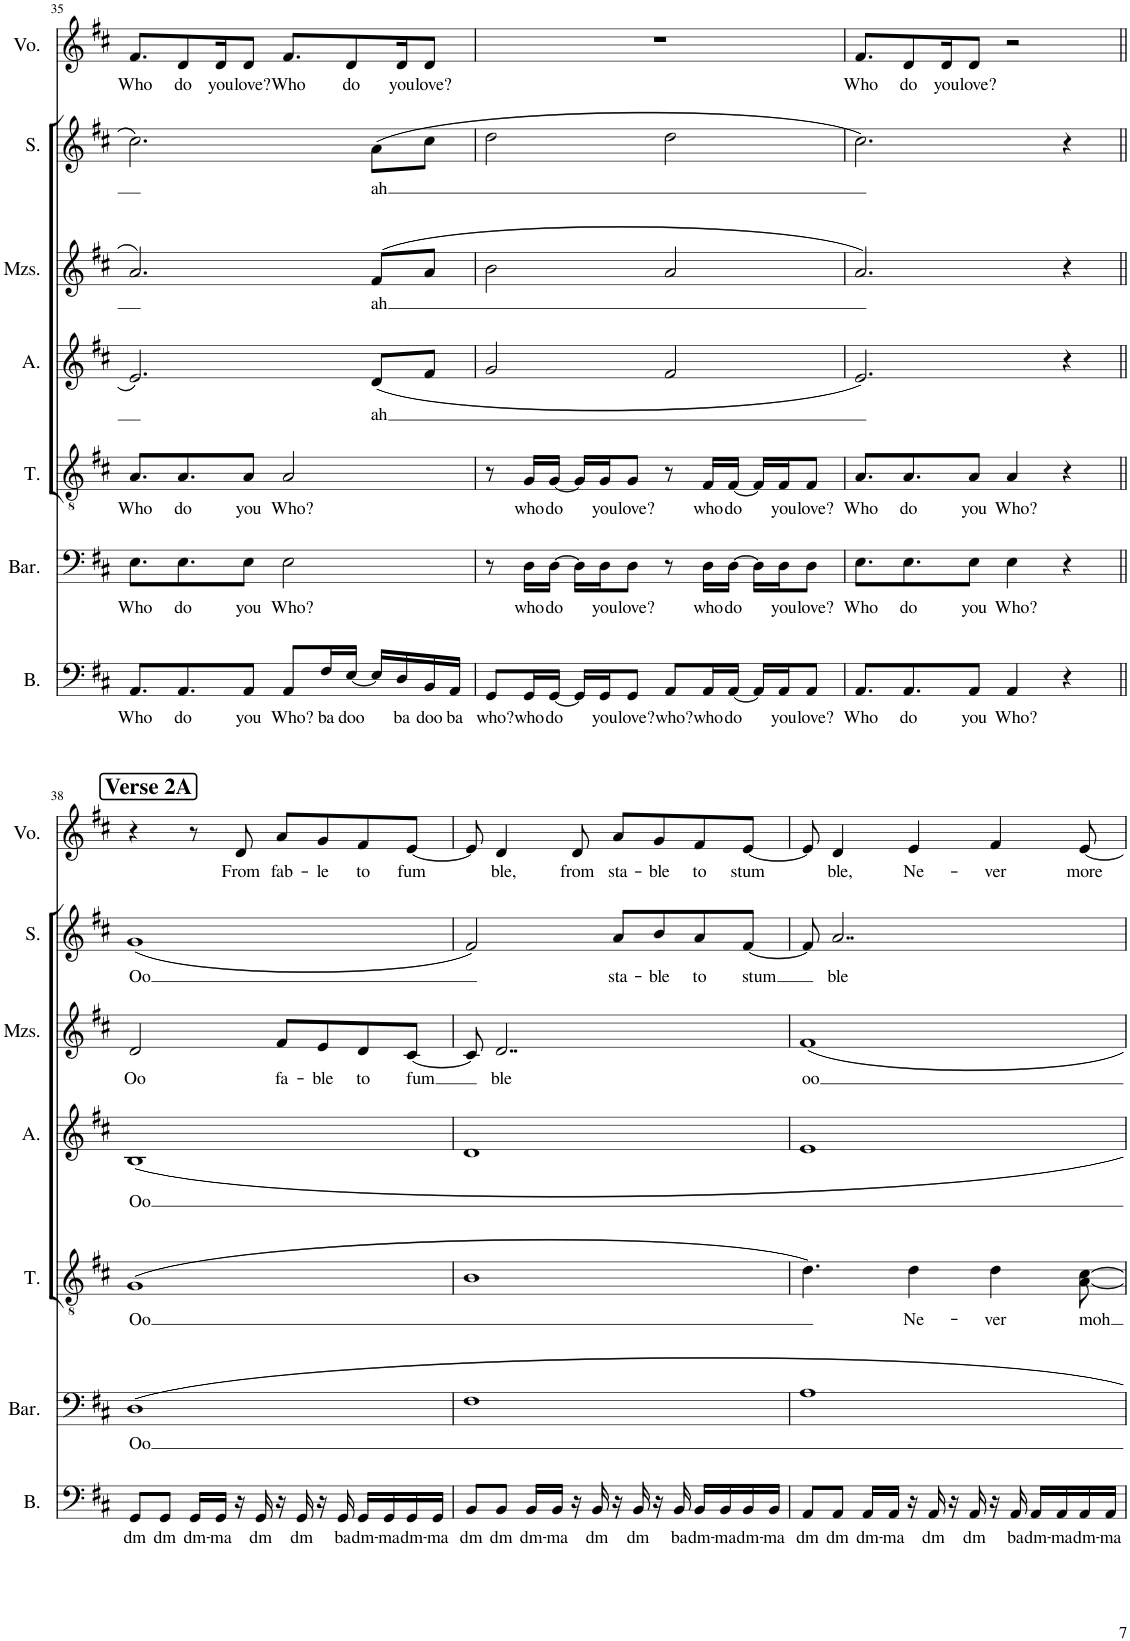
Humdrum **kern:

**kern	**text	**kern	**text	**kern	**text	**kern	**text	**kern	**text	**kern	**text	**kern	**text
*part7	*part7	*part6	*part6	*part5	*part5	*part4	*part4	*part3	*part3	*part2	*part2	*part1	*part1
*staff7	*staff7	*staff6	*staff6	*staff5	*staff5	*staff4	*staff4	*staff3	*staff3	*staff2	*staff2	*staff1	*staff1
*I"Bass	*	*I"Baritone	*	*I"Tenor	*	*I"Alto	*	*I"Mezzo-soprano	*	*I"Soprano	*	*I"Solo	*
*I'B.	*	*I'Bar.	*	*I'T.	*	*I'A.	*	*I'Mzs.	*	*I'S.	*	*	*
!!LO:PB:g=z
*clefF4	*	*clefF4	*	*clefGv2	*	*clefG2	*	*clefG2	*	*clefG2	*	*clefG2	*
*k[f#c#]	*	*k[f#c#]	*	*k[f#c#]	*	*k[f#c#]	*	*k[f#c#]	*	*k[f#c#]	*	*k[f#c#]	*
*M4/4	*	*M4/4	*	*M4/4	*	*M4/4	*	*M4/4	*	*M4/4	*	*M4/4	*
=35	=35	=35	=35	=35	=35	=35	=35	=35	=35	=35	=35	=35	=35
!	!LO:LY:b	!	!LO:LY:b	!	!LO:LY:b	!	!	!	!	!	!	!	!LO:LY:b
8.AA/L	Who	8.E\L	Who	8.A/L	Who	2.e/	.	2.a/	.	2.cc#\	.	8.f#/L	Who
!	!LO:LY:b	!	!LO:LY:b	!	!LO:LY:b	!	!	!	!	!	!	!	!LO:LY:b
8.AA/	do	8.E\	do	8.A/	do	.	.	.	.	.	.	8d/	do
!	!	!	!	!	!	!	!	!	!	!	!	!	!LO:LY:b
.	.	.	.	.	.	.	.	.	.	.	.	16d/K	you
!	!LO:LY:b	!	!LO:LY:b	!	!LO:LY:b	!	!	!	!	!	!	!	!LO:LY:b
8AA/J	you	8E\J	you	8A/J	you	.	.	.	.	.	.	8d/J	love?
!	!LO:LY:b	!	!LO:LY:b	!	!LO:LY:b	!	!	!	!	!	!	!	!LO:LY:b
8AA/L	Who?	2E\	Who?	2A/	Who?	.	.	.	.	.	.	8.f#/L	Who
!	!LO:LY:b	!	!	!	!	!	!	!	!	!	!	!	!
16F#/L	ba	.	.	.	.	.	.	.	.	.	.	.	.
!	!LO:LY:b	!	!	!	!	!	!	!	!	!	!	!	!LO:LY:b
[16E/JJ	doo	.	.	.	.	.	.	.	.	.	.	8d/	do
!	!	!	!	!	!	!	!LO:LY:b	!	!LO:LY:b	!	!LO:LY:b	!	!
16E/LL]	.	.	.	.	.	(8d/L	ah	(8f#/L	ah	(8a\L	ah	.	.
!	!LO:LY:b	!	!	!	!	!	!	!	!	!	!	!	!LO:LY:b
16D/	ba	.	.	.	.	.	.	.	.	.	.	16d/K	you
!	!LO:LY:b	!	!	!	!	!	!	!	!	!	!	!	!LO:LY:b
16BB/	doo	.	.	.	.	8f#/J	.	8a/J	.	8cc#\J	.	8d/J	love?
!	!LO:LY:b	!	!	!	!	!	!	!	!	!	!	!	!
16AA/JJ	ba	.	.	.	.	.	.	.	.	.	.	.	.
=36	=36	=36	=36	=36	=36	=36	=36	=36	=36	=36	=36	=36	=36
!	!LO:LY:b	!	!	!	!	!	!	!	!	!	!	!	!
8GG/L	who?	8r	.	8r	.	2g/	.	2b\	.	2dd\	.	1r	.
!	!LO:LY:b	!	!LO:LY:b	!	!LO:LY:b	!	!	!	!	!	!	!	!
16GG/L	who	16D\LL	who	16G/LL	who	.	.	.	.	.	.	.	.
!	!LO:LY:b	!	!LO:LY:b	!	!LO:LY:b	!	!	!	!	!	!	!	!
[16GG/JJ	do	[16D\JJ	do	[16G/JJ	do	.	.	.	.	.	.	.	.
16GG/LL]	.	16D\LL]	.	16G/LL]	.	.	.	.	.	.	.	.	.
!	!LO:LY:b	!	!LO:LY:b	!	!LO:LY:b	!	!	!	!	!	!	!	!
16GG/J	you	16D\J	you	16G/J	you	.	.	.	.	.	.	.	.
!	!LO:LY:b	!	!LO:LY:b	!	!LO:LY:b	!	!	!	!	!	!	!	!
8GG/J	love?	8D\J	love?	8G/J	love?	.	.	.	.	.	.	.	.
!	!LO:LY:b	!	!	!	!	!	!	!	!	!	!	!	!
8AA/L	who?	8r	.	8r	.	2f#/	.	2a/	.	2dd\	.	.	.
!	!LO:LY:b	!	!LO:LY:b	!	!LO:LY:b	!	!	!	!	!	!	!	!
16AA/L	who	16D\LL	who	16F#/LL	who	.	.	.	.	.	.	.	.
!	!LO:LY:b	!	!LO:LY:b	!	!LO:LY:b	!	!	!	!	!	!	!	!
[16AA/JJ	do	[16D\JJ	do	[16F#/JJ	do	.	.	.	.	.	.	.	.
16AA/LL]	.	16D\LL]	.	16F#/LL]	.	.	.	.	.	.	.	.	.
!	!LO:LY:b	!	!LO:LY:b	!	!LO:LY:b	!	!	!	!	!	!	!	!
16AA/J	you	16D\J	you	16F#/J	you	.	.	.	.	.	.	.	.
!	!LO:LY:b	!	!LO:LY:b	!	!LO:LY:b	!	!	!	!	!	!	!	!
8AA/J	love?	8D\J	love?	8F#/J	love?	.	.	.	.	.	.	.	.
=37	=37	=37	=37	=37	=37	=37	=37	=37	=37	=37	=37	=37	=37
!	!LO:LY:b	!	!LO:LY:b	!	!LO:LY:b	!	!	!	!	!	!	!	!LO:LY:b
8.AA/L	Who	8.E\L	Who	8.A/L	Who	2.e/)	.	2.a/)	.	2.cc#\)	.	8.f#/L	Who
!	!LO:LY:b	!	!LO:LY:b	!	!LO:LY:b	!	!	!	!	!	!	!	!LO:LY:b
8.AA/	do	8.E\	do	8.A/	do	.	.	.	.	.	.	8d/	do
!	!	!	!	!	!	!	!	!	!	!	!	!	!LO:LY:b
.	.	.	.	.	.	.	.	.	.	.	.	16d/K	you
!	!LO:LY:b	!	!LO:LY:b	!	!LO:LY:b	!	!	!	!	!	!	!	!LO:LY:b
8AA/J	you	8E\J	you	8A/J	you	.	.	.	.	.	.	8d/J	love?
!	!LO:LY:b	!	!LO:LY:b	!	!LO:LY:b	!	!	!	!	!	!	!	!
4AA/	Who?	4E\	Who?	4A/	Who?	.	.	.	.	.	.	2r	.
4r	.	4r	.	4r	.	4r	.	4r	.	4r	.	.	.
!!LO:LB:g=z
!!LO:REH:place=s1:a:B:cj:fs=14:t=Verse 2A
=38||	=38||	=38||	=38||	=38||	=38||	=38||	=38||	=38||	=38||	=38||	=38||	=38||	=38||
!	!LO:LY:b	!	!LO:LY:b	!	!LO:LY:b	!	!LO:LY:b	!	!LO:LY:b	!	!LO:LY:b	!	!
8GG/L	dm	1D	Oo	(1G	Oo	1B	Oo	2d/	Oo	(1g	Oo	4r	.
!	!LO:LY:b	!	!	!	!	!	!	!	!	!	!	!	!
8GG/J	dm	.	.	.	.	.	.	.	.	.	.	.	.
!	!LO:LY:b	!	!	!	!	!	!	!	!	!	!	!	!
16GG/LL	dm-	.	.	.	.	.	.	.	.	.	.	8r	.
!	!LO:LY:b	!	!	!	!	!	!	!	!	!	!	!	!
16GG/JJ	-ma	.	.	.	.	.	.	.	.	.	.	.	.
!	!	!	!	!	!	!	!	!	!	!	!	!	!LO:LY:b
16r	.	.	.	.	.	.	.	.	.	.	.	8d/	From
!	!LO:LY:b	!	!	!	!	!	!	!	!	!	!	!	!
16GG/	dm	.	.	.	.	.	.	.	.	.	.	.	.
!	!	!	!	!	!	!	!	!	!LO:LY:b	!	!	!	!LO:LY:b
16r	.	.	.	.	.	.	.	8f#/L	fa-	.	.	8a/L	fab-
!	!LO:LY:b	!	!	!	!	!	!	!	!	!	!	!	!
16GG/	dm	.	.	.	.	.	.	.	.	.	.	.	.
!	!	!	!	!	!	!	!	!	!LO:LY:b	!	!	!	!LO:LY:b
16r	.	.	.	.	.	.	.	8e/	-ble	.	.	8g/	-le
!	!LO:LY:b	!	!	!	!	!	!	!	!	!	!	!	!
16GG/	ba	.	.	.	.	.	.	.	.	.	.	.	.
!	!LO:LY:b	!	!	!	!	!	!	!	!LO:LY:b	!	!	!	!LO:LY:b
16GG/LL	dm-	.	.	.	.	.	.	8d/	to	.	.	8f#/	to
!	!LO:LY:b	!	!	!	!	!	!	!	!	!	!	!	!
16GG/	-ma	.	.	.	.	.	.	.	.	.	.	.	.
!	!LO:LY:b	!	!	!	!	!	!	!	!LO:LY:b	!	!	!	!LO:LY:b
16GG/	dm-	.	.	.	.	.	.	[8c#/J	fum	.	.	[8e/J	fum
!	!LO:LY:b	!	!	!	!	!	!	!	!	!	!	!	!
16GG/JJ	-ma	.	.	.	.	.	.	.	.	.	.	.	.
=39	=39	=39	=39	=39	=39	=39	=39	=39	=39	=39	=39	=39	=39
!	!LO:LY:b	!	!	!	!	!	!	!	!	!	!	!	!
8BB/L	dm	1F#	.	1B	.	1d	.	8c#/]	.	2f#/)	.	8e/]	.
!	!LO:LY:b	!	!	!	!	!	!	!	!LO:LY:b	!	!	!	!LO:LY:b
8BB/J	dm	.	.	.	.	.	.	2..d/	ble	.	.	4d/	ble,
!	!LO:LY:b	!	!	!	!	!	!	!	!	!	!	!	!
16BB/LL	dm-	.	.	.	.	.	.	.	.	.	.	.	.
!	!LO:LY:b	!	!	!	!	!	!	!	!	!	!	!	!
16BB/JJ	-ma	.	.	.	.	.	.	.	.	.	.	.	.
!	!	!	!	!	!	!	!	!	!	!	!	!	!LO:LY:b
16r	.	.	.	.	.	.	.	.	.	.	.	8d/	from
!	!LO:LY:b	!	!	!	!	!	!	!	!	!	!	!	!
16BB/	dm	.	.	.	.	.	.	.	.	.	.	.	.
!	!	!	!	!	!	!	!	!	!	!	!LO:LY:b	!	!LO:LY:b
16r	.	.	.	.	.	.	.	.	.	8a/L	sta-	8a/L	sta-
!	!LO:LY:b	!	!	!	!	!	!	!	!	!	!	!	!
16BB/	dm	.	.	.	.	.	.	.	.	.	.	.	.
!	!	!	!	!	!	!	!	!	!	!	!LO:LY:b	!	!LO:LY:b
16r	.	.	.	.	.	.	.	.	.	8b/	-ble	8g/	-ble
!	!LO:LY:b	!	!	!	!	!	!	!	!	!	!	!	!
16BB/	ba	.	.	.	.	.	.	.	.	.	.	.	.
!	!LO:LY:b	!	!	!	!	!	!	!	!	!	!LO:LY:b	!	!LO:LY:b
16BB/LL	dm-	.	.	.	.	.	.	.	.	8a/	to	8f#/	to
!	!LO:LY:b	!	!	!	!	!	!	!	!	!	!	!	!
16BB/	-ma	.	.	.	.	.	.	.	.	.	.	.	.
!	!LO:LY:b	!	!	!	!	!	!	!	!	!	!LO:LY:b	!	!LO:LY:b
16BB/	dm-	.	.	.	.	.	.	.	.	[8f#/J	stum	[8e/J	stum
!	!LO:LY:b	!	!	!	!	!	!	!	!	!	!	!	!
16BB/JJ	-ma	.	.	.	.	.	.	.	.	.	.	.	.
=40	=40	=40	=40	=40	=40	=40	=40	=40	=40	=40	=40	=40	=40
!	!LO:LY:b	!	!	!	!	!	!	!	!LO:LY:b	!	!	!	!
8AA/L	dm	1A	.	4.d\)	.	1e	.	1f#	oo	8f#/]	.	8e/]	.
!	!LO:LY:b	!	!	!	!	!	!	!	!	!	!LO:LY:b	!	!LO:LY:b
8AA/J	dm	.	.	.	.	.	.	.	.	2..a/	ble	4d/	ble,
!	!LO:LY:b	!	!	!	!	!	!	!	!	!	!	!	!
16AA/LL	dm-	.	.	.	.	.	.	.	.	.	.	.	.
!	!LO:LY:b	!	!	!	!	!	!	!	!	!	!	!	!
16AA/JJ	-ma	.	.	.	.	.	.	.	.	.	.	.	.
!	!	!	!	!	!LO:LY:b	!	!	!	!	!	!	!	!LO:LY:b
16r	.	.	.	4d\	Ne-	.	.	.	.	.	.	4e/	-Ne-
!	!LO:LY:b	!	!	!	!	!	!	!	!	!	!	!	!
16AA/	dm	.	.	.	.	.	.	.	.	.	.	.	.
16r	.	.	.	.	.	.	.	.	.	.	.	.	.
!	!LO:LY:b	!	!	!	!	!	!	!	!	!	!	!	!
16AA/	dm	.	.	.	.	.	.	.	.	.	.	.	.
!	!	!	!	!	!LO:LY:b	!	!	!	!	!	!	!	!LO:LY:b
16r	.	.	.	4d\	-ver	.	.	.	.	.	.	4f#/	-ver
!	!LO:LY:b	!	!	!	!	!	!	!	!	!	!	!	!
16AA/	ba	.	.	.	.	.	.	.	.	.	.	.	.
!	!LO:LY:b	!	!	!	!	!	!	!	!	!	!	!	!
16AA/LL	dm-	.	.	.	.	.	.	.	.	.	.	.	.
!	!LO:LY:b	!	!	!	!	!	!	!	!	!	!	!	!
16AA/	-ma	.	.	.	.	.	.	.	.	.	.	.	.
!	!LO:LY:b	!	!	!	!LO:LY:b	!	!	!	!	!	!	!	!LO:LY:b
16AA/	dm-	.	.	[8A\ [8c#\	-moh	.	.	.	.	.	.	[8e/	more
!	!LO:LY:b	!	!	!	!	!	!	!	!	!	!	!	!
16AA/JJ	-ma	.	.	.	.	.	.	.	.	.	.	.	.
=	=	=	=	=	=	=	=	=	=	=	=	=	=
*-	*-	*-	*-	*-	*-	*-	*-	*-	*-	*-	*-	*-	*-
